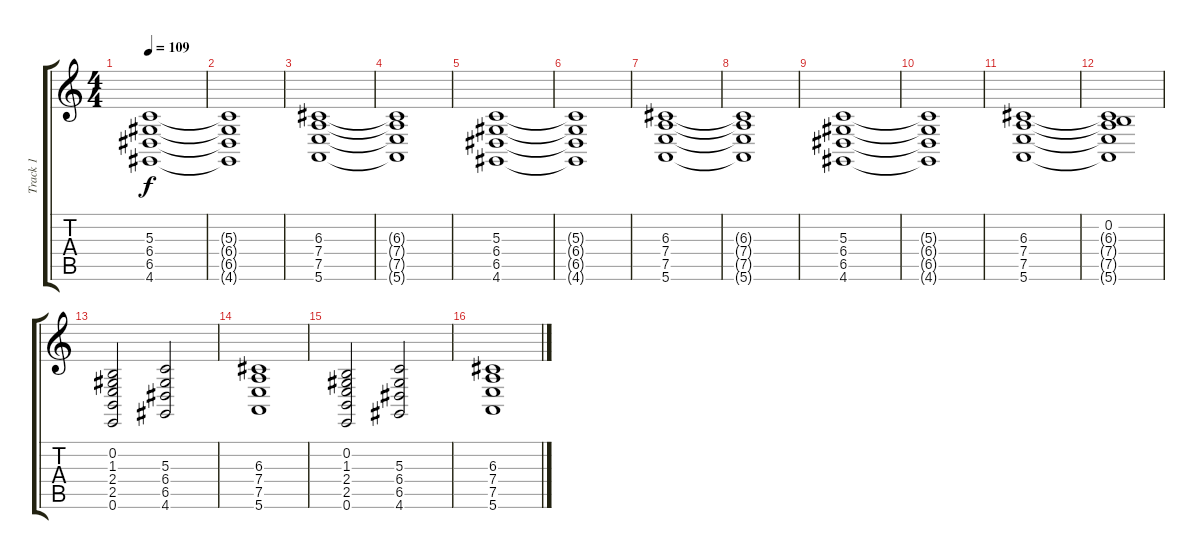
\track ("Track 1" "Track 1") {instrument stringensemble1}
\staff {score tabs}
\tuning (E4 B3 G3 D3 A2 E2) {hide}
\ts (4 4)
\tempo 109
\clef g2
\ks c
(5.3 6.4 6.5 4.6).1{dy f} |
(5.3{t} 6.4{t} 6.5{t} 4.6{t}).1 |
(6.3 7.4 7.5 5.6).1 |
(6.3{t} 7.4{t} 7.5{t} 5.6{t}).1 |
(5.3 6.4 6.5 4.6).1 |
(5.3{t} 6.4{t} 6.5{t} 4.6{t}).1 |
(6.3 7.4 7.5 5.6).1 |
(6.3{t} 7.4{t} 7.5{t} 5.6{t}).1 |
(5.3 6.4 6.5 4.6).1 |
(5.3{t} 6.4{t} 6.5{t} 4.6{t}).1 |
(6.3 7.4 7.5 5.6).1 |
(0.2 6.3{t} 7.4{t} 7.5{t} 5.6{t}).1 |
(0.2 1.3 2.4 2.5 0.6).2 (5.3 6.4 6.5 4.6).2 |
(6.3 7.4 7.5 5.6).1 |
(0.2 1.3 2.4 2.5 0.6).2 (5.3 6.4 6.5 4.6).2 |
(6.3 7.4 7.5 5.6).1
